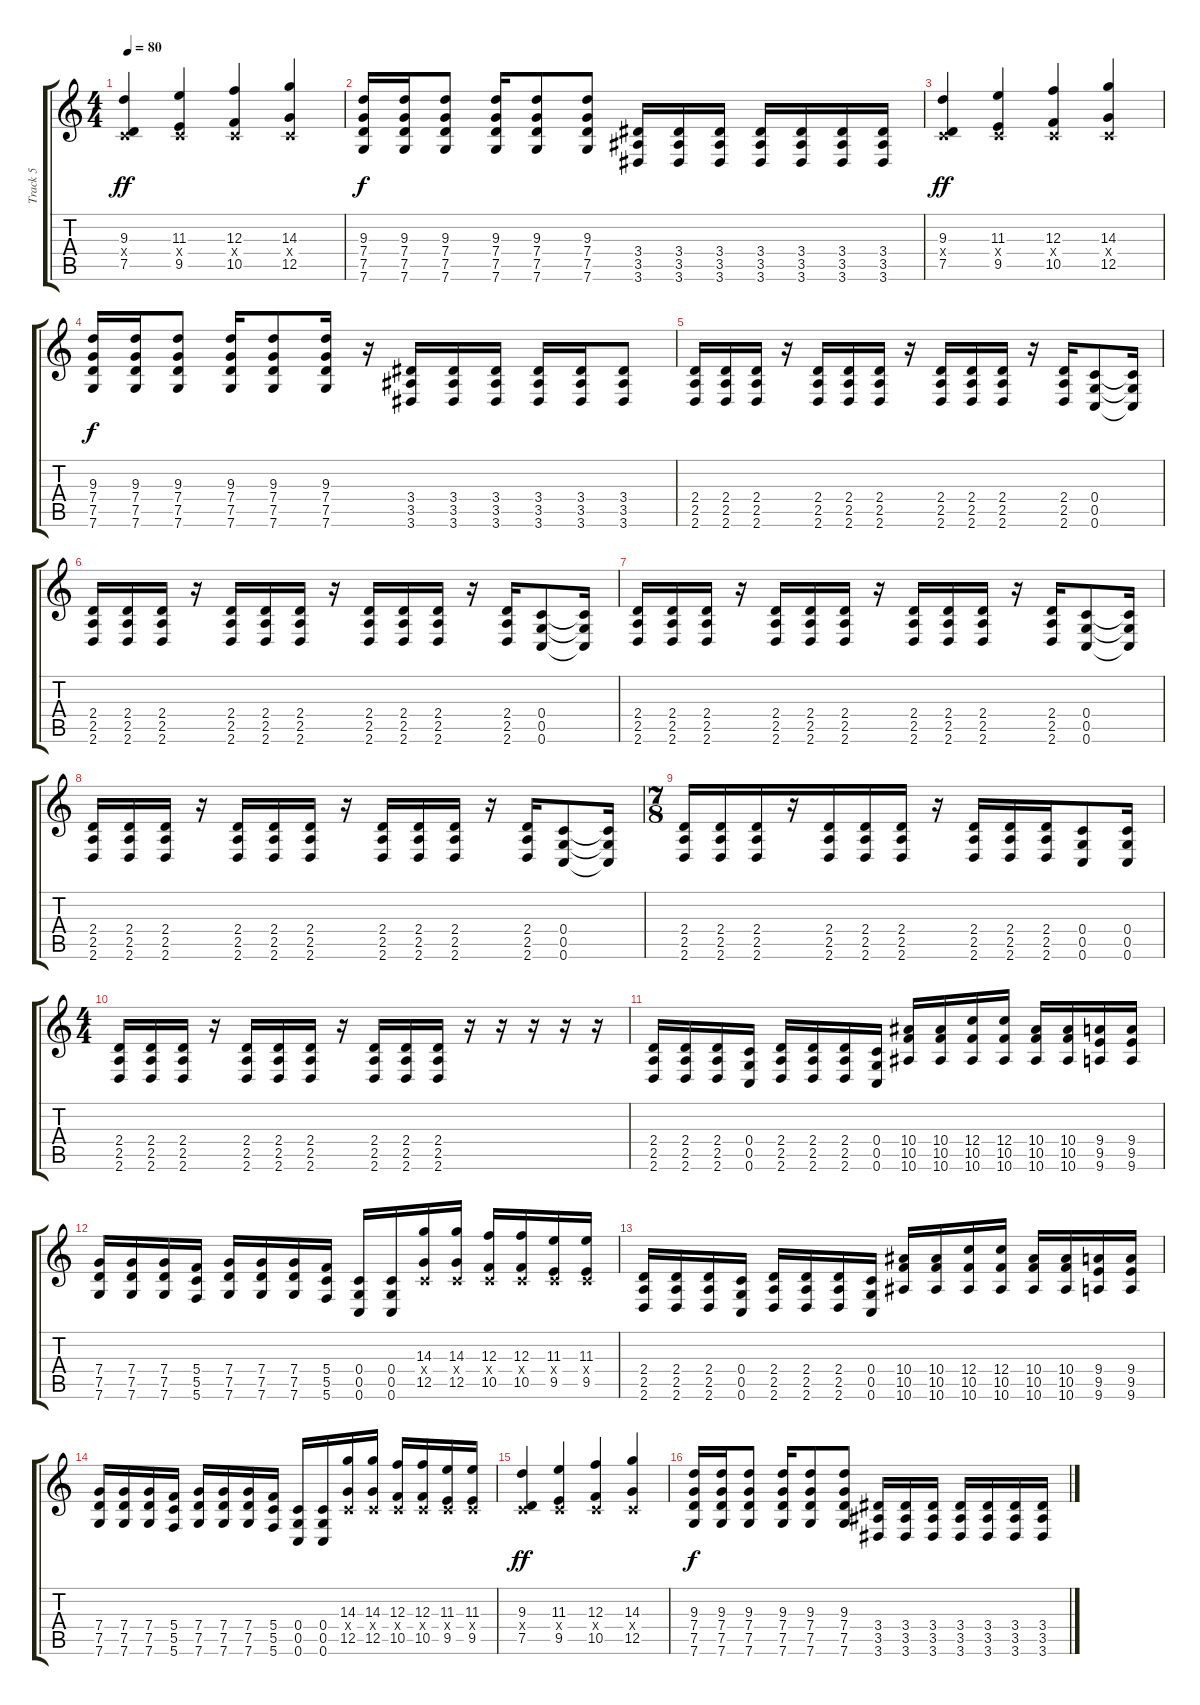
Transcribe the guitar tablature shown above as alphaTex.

\track ("Track 5" "Track 5") {instrument overdrivenguitar}
\staff {score tabs}
\tuning (D4 A3 F3 C3 G2 C2) {hide}
\ts (4 4)
\tempo 80
\clef g2
\ks c
(9.3 0.4{x} 7.5).4{dy ff} (11.3 0.4{x} 9.5).4 (12.3 0.4{x} 10.5).4 (14.3 0.4{x} 12.5).4 |
(9.3 7.4 7.5 7.6).16{dy f} (9.3 7.4 7.5 7.6).16 (9.3 7.4 7.5 7.6).8 (9.3 7.4 7.5 7.6).16 (9.3 7.4 7.5 7.6).8 (9.3 7.4 7.5 7.6).8 (3.4 3.5 3.6).16 (3.4 3.5 3.6).16 (3.4 3.5 3.6).16 (3.4 3.5 3.6).16 (3.4 3.5 3.6).16 (3.4 3.5 3.6).16 (3.4 3.5 3.6).16 |
(9.3 0.4{x} 7.5).4{dy ff} (11.3 0.4{x} 9.5).4 (12.3 0.4{x} 10.5).4 (14.3 0.4{x} 12.5).4 |
(9.3 7.4 7.5 7.6).16{dy f} (9.3 7.4 7.5 7.6).16 (9.3 7.4 7.5 7.6).8 (9.3 7.4 7.5 7.6).16 (9.3 7.4 7.5 7.6).8 (9.3 7.4 7.5 7.6).16 r.16 (3.4 3.5 3.6).16 (3.4 3.5 3.6).16 (3.4 3.5 3.6).16 (3.4 3.5 3.6).16 (3.4 3.5 3.6).16 (3.4 3.5 3.6).8 |
(2.4 2.5 2.6).16 (2.4 2.5 2.6).16 (2.4 2.5 2.6).16 r.16 (2.4 2.5 2.6).16 (2.4 2.5 2.6).16 (2.4 2.5 2.6).16 r.16 (2.4 2.5 2.6).16 (2.4 2.5 2.6).16 (2.4 2.5 2.6).16 r.16 (2.4 2.5 2.6).16 (0.4 0.5 0.6).8 (0.4{t} 0.5{t} 0.6{t}).16 |
(2.4 2.5 2.6).16 (2.4 2.5 2.6).16 (2.4 2.5 2.6).16 r.16 (2.4 2.5 2.6).16 (2.4 2.5 2.6).16 (2.4 2.5 2.6).16 r.16 (2.4 2.5 2.6).16 (2.4 2.5 2.6).16 (2.4 2.5 2.6).16 r.16 (2.4 2.5 2.6).16 (0.4 0.5 0.6).8 (0.4{t} 0.5{t} 0.6{t}).16 |
(2.4 2.5 2.6).16 (2.4 2.5 2.6).16 (2.4 2.5 2.6).16 r.16 (2.4 2.5 2.6).16 (2.4 2.5 2.6).16 (2.4 2.5 2.6).16 r.16 (2.4 2.5 2.6).16 (2.4 2.5 2.6).16 (2.4 2.5 2.6).16 r.16 (2.4 2.5 2.6).16 (0.4 0.5 0.6).8 (0.4{t} 0.5{t} 0.6{t}).16 |
(2.4 2.5 2.6).16 (2.4 2.5 2.6).16 (2.4 2.5 2.6).16 r.16 (2.4 2.5 2.6).16 (2.4 2.5 2.6).16 (2.4 2.5 2.6).16 r.16 (2.4 2.5 2.6).16 (2.4 2.5 2.6).16 (2.4 2.5 2.6).16 r.16 (2.4 2.5 2.6).16 (0.4 0.5 0.6).8 (0.4{t} 0.5{t} 0.6{t}).16 |
\ts (7 8)
(2.4 2.5 2.6).16 (2.4 2.5 2.6).16 (2.4 2.5 2.6).16 r.16 (2.4 2.5 2.6).16 (2.4 2.5 2.6).16 (2.4 2.5 2.6).16 r.16 (2.4 2.5 2.6).16 (2.4 2.5 2.6).16 (2.4 2.5 2.6).16 (0.4 0.5 0.6).8 (0.4 0.5 0.6).16 |
\ts (4 4)
(2.4 2.5 2.6).16 (2.4 2.5 2.6).16 (2.4 2.5 2.6).16 r.16 (2.4 2.5 2.6).16 (2.4 2.5 2.6).16 (2.4 2.5 2.6).16 r.16 (2.4 2.5 2.6).16 (2.4 2.5 2.6).16 (2.4 2.5 2.6).16 r.16 r.16 r.16 r.16 r.16 |
(2.4 2.5 2.6).16 (2.4 2.5 2.6).16 (2.4 2.5 2.6).16 (0.4 0.5 0.6).16 (2.4 2.5 2.6).16 (2.4 2.5 2.6).16 (2.4 2.5 2.6).16 (0.4 0.5 0.6).16 (10.4 10.5 10.6).16 (10.4 10.5 10.6).16 (12.4 10.5 10.6).16 (12.4 10.5 10.6).16 (10.4 10.5 10.6).16 (10.4 10.5 10.6).16 (9.4 9.5 9.6).16 (9.4 9.5 9.6).16 |
(7.4 7.5 7.6).16 (7.4 7.5 7.6).16 (7.4 7.5 7.6).16 (5.4 5.5 5.6).16 (7.4 7.5 7.6).16 (7.4 7.5 7.6).16 (7.4 7.5 7.6).16 (5.4 5.5 5.6).16 (0.4 0.5 0.6).16 (0.4 0.5 0.6).16 (14.3 0.4{x} 12.5).16 (14.3 0.4{x} 12.5).16 (12.3 0.4{x} 10.5).16 (12.3 0.4{x} 10.5).16 (11.3 0.4{x} 9.5).16 (11.3 0.4{x} 9.5).16 |
(2.4 2.5 2.6).16 (2.4 2.5 2.6).16 (2.4 2.5 2.6).16 (0.4 0.5 0.6).16 (2.4 2.5 2.6).16 (2.4 2.5 2.6).16 (2.4 2.5 2.6).16 (0.4 0.5 0.6).16 (10.4 10.5 10.6).16 (10.4 10.5 10.6).16 (12.4 10.5 10.6).16 (12.4 10.5 10.6).16 (10.4 10.5 10.6).16 (10.4 10.5 10.6).16 (9.4 9.5 9.6).16 (9.4 9.5 9.6).16 |
(7.4 7.5 7.6).16 (7.4 7.5 7.6).16 (7.4 7.5 7.6).16 (5.4 5.5 5.6).16 (7.4 7.5 7.6).16 (7.4 7.5 7.6).16 (7.4 7.5 7.6).16 (5.4 5.5 5.6).16 (0.4 0.5 0.6).16 (0.4 0.5 0.6).16 (14.3 0.4{x} 12.5).16 (14.3 0.4{x} 12.5).16 (12.3 0.4{x} 10.5).16 (12.3 0.4{x} 10.5).16 (11.3 0.4{x} 9.5).16 (11.3 0.4{x} 9.5).16 |
(9.3 0.4{x} 7.5).4{dy ff} (11.3 0.4{x} 9.5).4 (12.3 0.4{x} 10.5).4 (14.3 0.4{x} 12.5).4 |
(9.3 7.4 7.5 7.6).16{dy f} (9.3 7.4 7.5 7.6).16 (9.3 7.4 7.5 7.6).8 (9.3 7.4 7.5 7.6).16 (9.3 7.4 7.5 7.6).8 (9.3 7.4 7.5 7.6).8 (3.4 3.5 3.6).16 (3.4 3.5 3.6).16 (3.4 3.5 3.6).16 (3.4 3.5 3.6).16 (3.4 3.5 3.6).16 (3.4 3.5 3.6).16 (3.4 3.5 3.6).16
